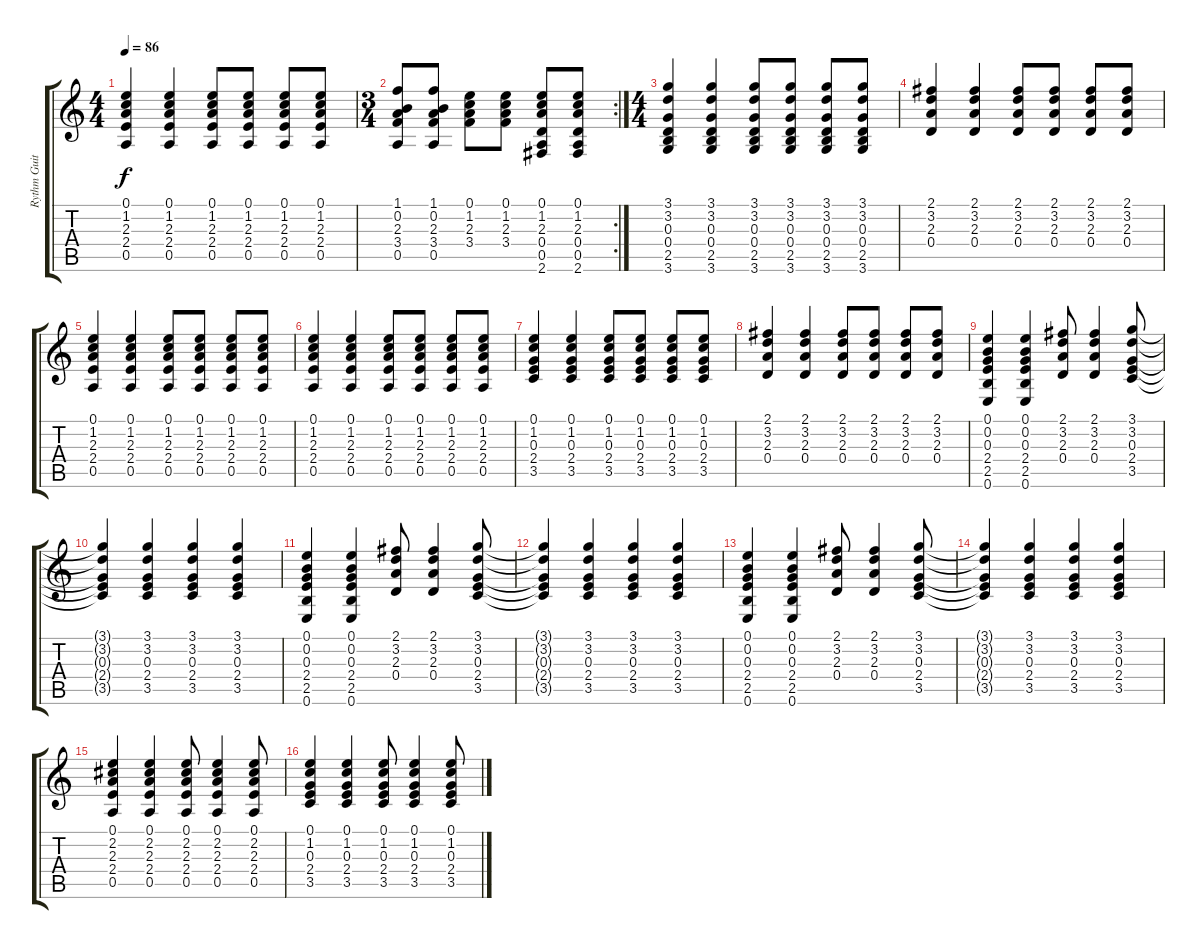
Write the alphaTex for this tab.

\track ("Rythm Guitar" "Rythm Guit") {instrument electricguitarjazz}
\staff {score tabs}
\tuning (E4 B3 G3 D3 A2 E2) {hide}
\ts (4 4)
\tempo 86
\clef g2
\ks c
(0.1 1.2 2.3 2.4 0.5).4{dy f} (0.1 1.2 2.3 2.4 0.5).4 (0.1 1.2 2.3 2.4 0.5).8 (0.1 1.2 2.3 2.4 0.5).8 (0.1 1.2 2.3 2.4 0.5).8 (0.1 1.2 2.3 2.4 0.5).8 |
\rc 2
\ts (3 4)
(1.1 0.2 2.3 3.4 0.5).8 (1.1 0.2 2.3 3.4 0.5).8 (0.1 1.2 2.3 3.4).8 (0.1 1.2 2.3 3.4).8 (0.1 1.2 2.3 0.4 0.5 2.6).8 (0.1 1.2 2.3 0.4 0.5 2.6).8 |
\ts (4 4)
(3.1 3.2 0.3 0.4 2.5 3.6).4 (3.1 3.2 0.3 0.4 2.5 3.6).4 (3.1 3.2 0.3 0.4 2.5 3.6).8 (3.1 3.2 0.3 0.4 2.5 3.6).8 (3.1 3.2 0.3 0.4 2.5 3.6).8 (3.1 3.2 0.3 0.4 2.5 3.6).8 |
(2.1 3.2 2.3 0.4).4 (2.1 3.2 2.3 0.4).4 (2.1 3.2 2.3 0.4).8 (2.1 3.2 2.3 0.4).8 (2.1 3.2 2.3 0.4).8 (2.1 3.2 2.3 0.4).8 |
(0.1 1.2 2.3 2.4 0.5).4 (0.1 1.2 2.3 2.4 0.5).4 (0.1 1.2 2.3 2.4 0.5).8 (0.1 1.2 2.3 2.4 0.5).8 (0.1 1.2 2.3 2.4 0.5).8 (0.1 1.2 2.3 2.4 0.5).8 |
(0.1 1.2 2.3 2.4 0.5).4 (0.1 1.2 2.3 2.4 0.5).4 (0.1 1.2 2.3 2.4 0.5).8 (0.1 1.2 2.3 2.4 0.5).8 (0.1 1.2 2.3 2.4 0.5).8 (0.1 1.2 2.3 2.4 0.5).8 |
(0.1 1.2 0.3 2.4 3.5).4 (0.1 1.2 0.3 2.4 3.5).4 (0.1 1.2 0.3 2.4 3.5).8 (0.1 1.2 0.3 2.4 3.5).8 (0.1 1.2 0.3 2.4 3.5).8 (0.1 1.2 0.3 2.4 3.5).8 |
(2.1 3.2 2.3 0.4).4 (2.1 3.2 2.3 0.4).4 (2.1 3.2 2.3 0.4).8 (2.1 3.2 2.3 0.4).8 (2.1 3.2 2.3 0.4).8 (2.1 3.2 2.3 0.4).8 |
(0.1 0.2 0.3 2.4 2.5 0.6).4 (0.1 0.2 0.3 2.4 2.5 0.6).4 (2.1 3.2 2.3 0.4).8 (2.1 3.2 2.3 0.4).4 (3.1 3.2 0.3 2.4 3.5).8 |
(3.1{t} 3.2{t} 0.3{t} 2.4{t} 3.5{t}).4 (3.1 3.2 0.3 2.4 3.5).4 (3.1 3.2 0.3 2.4 3.5).4 (3.1 3.2 0.3 2.4 3.5).4 |
(0.1 0.2 0.3 2.4 2.5 0.6).4 (0.1 0.2 0.3 2.4 2.5 0.6).4 (2.1 3.2 2.3 0.4).8 (2.1 3.2 2.3 0.4).4 (3.1 3.2 0.3 2.4 3.5).8 |
(3.1{t} 3.2{t} 0.3{t} 2.4{t} 3.5{t}).4 (3.1 3.2 0.3 2.4 3.5).4 (3.1 3.2 0.3 2.4 3.5).4 (3.1 3.2 0.3 2.4 3.5).4 |
(0.1 0.2 0.3 2.4 2.5 0.6).4 (0.1 0.2 0.3 2.4 2.5 0.6).4 (2.1 3.2 2.3 0.4).8 (2.1 3.2 2.3 0.4).4 (3.1 3.2 0.3 2.4 3.5).8 |
(3.1{t} 3.2{t} 0.3{t} 2.4{t} 3.5{t}).4 (3.1 3.2 0.3 2.4 3.5).4 (3.1 3.2 0.3 2.4 3.5).4 (3.1 3.2 0.3 2.4 3.5).4 |
(0.1 2.2 2.3 2.4 0.5).4 (0.1 2.2 2.3 2.4 0.5).4 (0.1 2.2 2.3 2.4 0.5).8 (0.1 2.2 2.3 2.4 0.5).4 (0.1 2.2 2.3 2.4 0.5).8 |
(0.1 1.2 0.3 2.4 3.5).4 (0.1 1.2 0.3 2.4 3.5).4 (0.1 1.2 0.3 2.4 3.5).8 (0.1 1.2 0.3 2.4 3.5).4 (0.1 1.2 0.3 2.4 3.5).8
